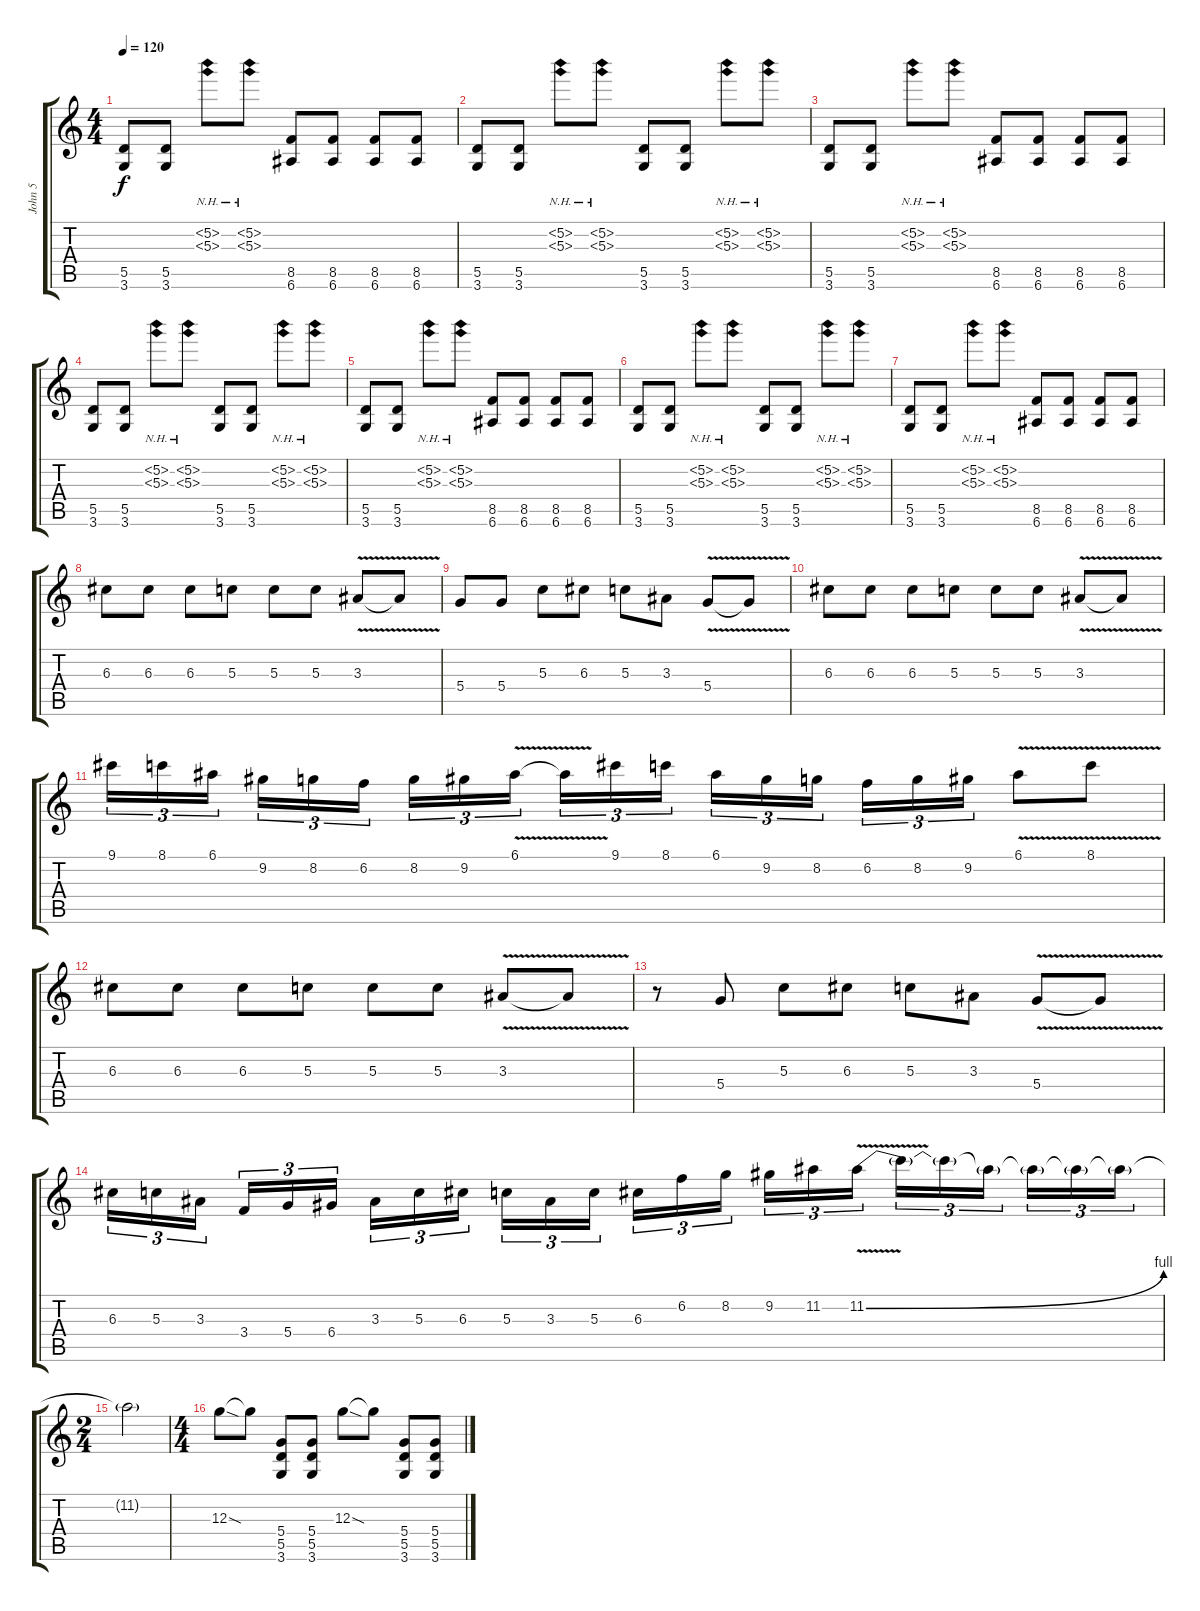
\track ("John 5" "John 5") {instrument distortionguitar}
\staff {score tabs}
\tuning (E4 B3 G3 D3 A2 E2) {hide}
\ts (4 4)
\tempo 120
\clef g2
\ks c
(5.5 3.6).8{dy f} (5.5 3.6).8 (5.2{nh} 5.3{nh}).8 (5.2{nh} 5.3{nh}).8 (8.5 6.6).8 (8.5 6.6).8 (8.5 6.6).8 (8.5 6.6).8 |
(5.5 3.6).8 (5.5 3.6).8 (5.2{nh} 5.3{nh}).8 (5.2{nh} 5.3{nh}).8 (5.5 3.6).8 (5.5 3.6).8 (5.2{nh} 5.3{nh}).8 (5.2{nh} 5.3{nh}).8 |
(5.5 3.6).8 (5.5 3.6).8 (5.2{nh} 5.3{nh}).8 (5.2{nh} 5.3{nh}).8 (8.5 6.6).8 (8.5 6.6).8 (8.5 6.6).8 (8.5 6.6).8 |
(5.5 3.6).8 (5.5 3.6).8 (5.2{nh} 5.3{nh}).8 (5.2{nh} 5.3{nh}).8 (5.5 3.6).8 (5.5 3.6).8 (5.2{nh} 5.3{nh}).8 (5.2{nh} 5.3{nh}).8 |
(5.5 3.6).8 (5.5 3.6).8 (5.2{nh} 5.3{nh}).8 (5.2{nh} 5.3{nh}).8 (8.5 6.6).8 (8.5 6.6).8 (8.5 6.6).8 (8.5 6.6).8 |
(5.5 3.6).8 (5.5 3.6).8 (5.2{nh} 5.3{nh}).8 (5.2{nh} 5.3{nh}).8 (5.5 3.6).8 (5.5 3.6).8 (5.2{nh} 5.3{nh}).8 (5.2{nh} 5.3{nh}).8 |
(5.5 3.6).8 (5.5 3.6).8 (5.2{nh} 5.3{nh}).8 (5.2{nh} 5.3{nh}).8 (8.5 6.6).8 (8.5 6.6).8 (8.5 6.6).8 (8.5 6.6).8 |
6.3.8 6.3.8 6.3.8 5.3.8 5.3.8 5.3.8 3.3{v}.8 3.3{t}.8 |
5.4.8 5.4.8 5.3.8 6.3.8 5.3.8 3.3.8 5.4{v}.8 5.4{t}.8 |
6.3.8 6.3.8 6.3.8 5.3.8 5.3.8 5.3.8 3.3{v}.8 3.3{t}.8 |
9.1.16{tu (3 2)} 8.1.16{tu (3 2)} 6.1.16{tu (3 2) beam splitsecondary} 9.2.16{tu (3 2)} 8.2.16{tu (3 2)} 6.2.16{tu (3 2)} 8.2.16{tu (3 2)} 9.2.16{tu (3 2)} 6.1{v}.16{tu (3 2) beam splitsecondary} 6.1{t}.16{tu (3 2)} 9.1.16{tu (3 2)} 8.1.16{tu (3 2)} 6.1.16{tu (3 2)} 9.2.16{tu (3 2)} 8.2.16{tu (3 2) beam splitsecondary} 6.2.16{tu (3 2)} 8.2.16{tu (3 2)} 9.2.16{tu (3 2)} 6.1{v}.8 8.1{v}.8 |
6.3.8 6.3.8 6.3.8 5.3.8 5.3.8 5.3.8 3.3{v}.8 3.3{t}.8 |
r.8 5.4.8 5.3.8 6.3.8 5.3.8 3.3.8 5.4{v}.8 5.4{t}.8 |
6.3.16{tu (3 2)} 5.3.16{tu (3 2)} 3.3.16{tu (3 2) beam splitsecondary} 3.4.16{tu (3 2)} 5.4.16{tu (3 2)} 6.4.16{tu (3 2)} 3.3.16{tu (3 2)} 5.3.16{tu (3 2)} 6.3.16{tu (3 2) beam splitsecondary} 5.3.16{tu (3 2)} 3.3.16{tu (3 2)} 5.3.16{tu (3 2)} 6.3.16{tu (3 2)} 6.2.16{tu (3 2)} 8.2.16{tu (3 2) beam splitsecondary} 9.2.16{tu (3 2)} 11.2.16{tu (3 2)} 11.2{be (bend 0 0 60 4) v}.16{tu (3 2)} 11.2{t}.16{tu (3 2)} 11.2{t}.16{tu (3 2)} 11.2{t}.16{tu (3 2) beam splitsecondary} 11.2{t}.16{tu (3 2)} 11.2{t}.16{tu (3 2)} 11.2{t}.16{tu (3 2)} |
\ts (2 4)
11.2{t}.2 |
\ts (4 4)
12.3{sod}.8 12.3{t}.8 (5.4 5.5 3.6).8 (5.4 5.5 3.6).8 12.3{sod}.8 12.3{t}.8 (5.4 5.5 3.6).8 (5.4 5.5 3.6).8
